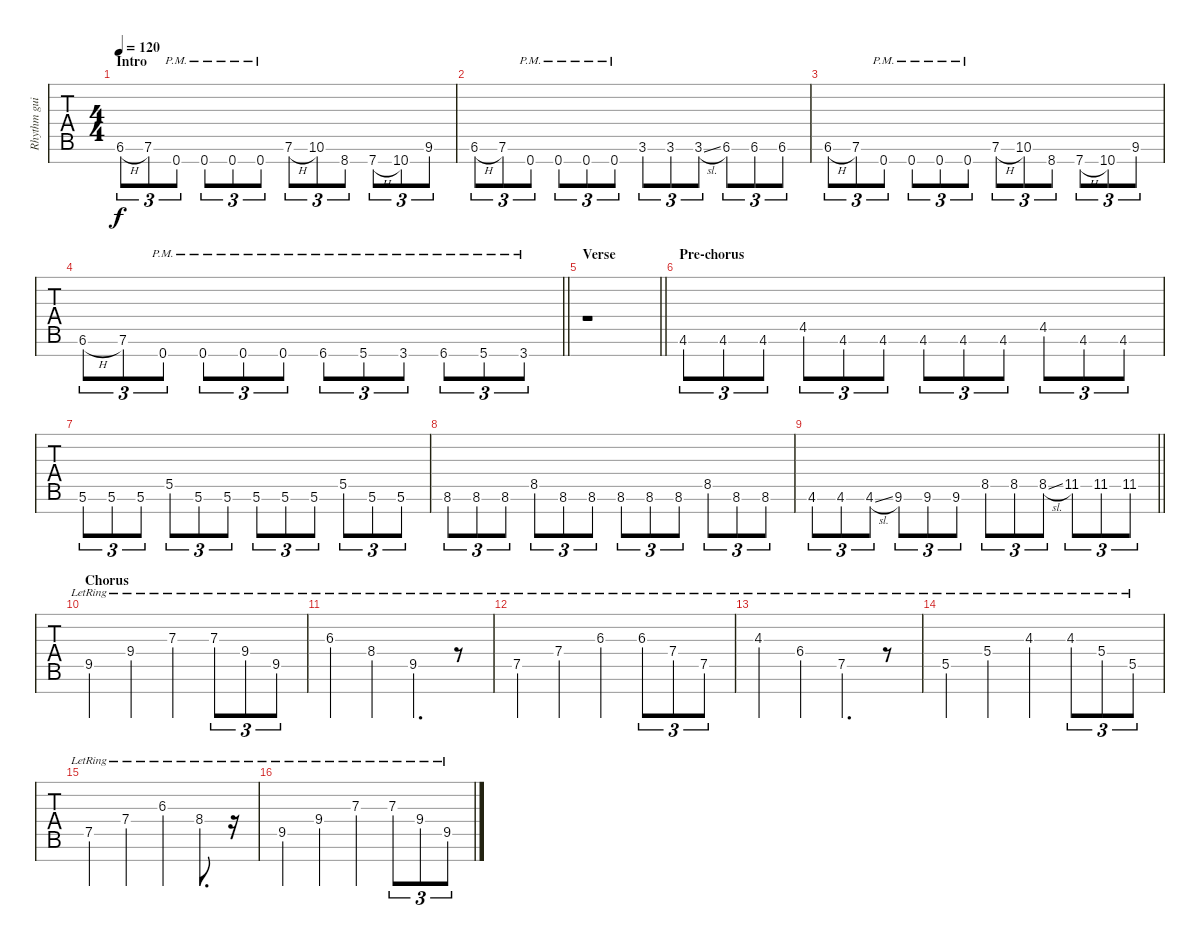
\track ("Rhythm guitar" "Rhythm gui") {instrument distortionguitar}
\staff {tabs}
\tuning (E4 B3 G3 D3 A2 E2 B1) {hide}
\ts (4 4)
\section ("" "Intro")
\tempo 120
\clef g2
\ks c
6.6{h}.8{tu (3 2) dy f} 7.6.8{tu (3 2) beam merge} 0.7{pm}.8{tu (3 2)} 0.7{pm}.8{tu (3 2)} 0.7{pm}.8{tu (3 2)} 0.7{pm}.8{tu (3 2)} 7.6{h}.8{tu (3 2)} 10.6.8{tu (3 2)} 8.7.8{tu (3 2)} 7.7{h}.8{tu (3 2)} 10.7.8{tu (3 2)} 9.6.8{tu (3 2)} |
6.6{h}.8{tu (3 2)} 7.6.8{tu (3 2)} 0.7{pm}.8{tu (3 2)} 0.7{pm}.8{tu (3 2)} 0.7{pm}.8{tu (3 2)} 0.7{pm}.8{tu (3 2)} 3.6.8{tu (3 2)} 3.6.8{tu (3 2)} 3.6{sl}.8{tu (3 2)} 6.6.8{tu (3 2)} 6.6.8{tu (3 2)} 6.6.8{tu (3 2)} |
6.6{h}.8{tu (3 2)} 7.6.8{tu (3 2)} 0.7{pm}.8{tu (3 2)} 0.7{pm}.8{tu (3 2)} 0.7{pm}.8{tu (3 2)} 0.7{pm}.8{tu (3 2)} 7.6{h}.8{tu (3 2)} 10.6.8{tu (3 2)} 8.7.8{tu (3 2)} 7.7{h}.8{tu (3 2)} 10.7.8{tu (3 2)} 9.6.8{tu (3 2)} |
\barLineRight lightlight
6.6{h}.8{tu (3 2)} 7.6.8{tu (3 2)} 0.7{pm}.8{tu (3 2)} 0.7{pm}.8{tu (3 2)} 0.7{pm}.8{tu (3 2)} 0.7{pm}.8{tu (3 2)} 6.7{pm}.8{tu (3 2)} 5.7{pm}.8{tu (3 2)} 3.7{pm}.8{tu (3 2)} 6.7{pm}.8{tu (3 2)} 5.7{pm}.8{tu (3 2)} 3.7{pm}.8{tu (3 2)} |
\section ("" "Verse")
\barLineRight lightlight
r.1 |
\section ("" "Pre-chorus")
4.6.8{tu (3 2)} 4.6.8{tu (3 2)} 4.6.8{tu (3 2)} 4.5.8{tu (3 2)} 4.6.8{tu (3 2)} 4.6.8{tu (3 2)} 4.6.8{tu (3 2)} 4.6.8{tu (3 2)} 4.6.8{tu (3 2)} 4.5.8{tu (3 2)} 4.6.8{tu (3 2)} 4.6.8{tu (3 2)} |
5.6.8{tu (3 2)} 5.6.8{tu (3 2)} 5.6.8{tu (3 2)} 5.5.8{tu (3 2)} 5.6.8{tu (3 2)} 5.6.8{tu (3 2)} 5.6.8{tu (3 2)} 5.6.8{tu (3 2)} 5.6.8{tu (3 2)} 5.5.8{tu (3 2)} 5.6.8{tu (3 2)} 5.6.8{tu (3 2)} |
8.6.8{tu (3 2)} 8.6.8{tu (3 2)} 8.6.8{tu (3 2)} 8.5.8{tu (3 2)} 8.6.8{tu (3 2)} 8.6.8{tu (3 2)} 8.6.8{tu (3 2)} 8.6.8{tu (3 2)} 8.6.8{tu (3 2)} 8.5.8{tu (3 2)} 8.6.8{tu (3 2)} 8.6.8{tu (3 2)} |
\barLineRight lightlight
4.6.8{tu (3 2)} 4.6.8{tu (3 2)} 4.6{sl}.8{tu (3 2)} 9.6.8{tu (3 2)} 9.6.8{tu (3 2)} 9.6.8{tu (3 2)} 8.5.8{tu (3 2)} 8.5.8{tu (3 2)} 8.5{sl}.8{tu (3 2)} 11.5.8{tu (3 2)} 11.5.8{tu (3 2)} 11.5.8{tu (3 2)} |
\section ("" "Chorus")
9.5{lr}.4 9.4{lr}.4 7.3{lr}.4 7.3{lr}.8{tu (3 2)} 9.4{lr}.8{tu (3 2)} 9.5{lr}.8{tu (3 2)} |
6.3{lr}.4 8.4{lr}.4 9.5{lr}.4{d} r.8 |
7.5{lr}.4 7.4{lr}.4 6.3{lr}.4 6.3{lr}.8{tu (3 2)} 7.4{lr}.8{tu (3 2)} 7.5{lr}.8{tu (3 2)} |
4.3{lr}.4 6.4{lr}.4 7.5{lr}.4{d} r.8 |
5.5{lr}.4 5.4{lr}.4 4.3{lr}.4 4.3{lr}.8{tu (3 2)} 5.4{lr}.8{tu (3 2)} 5.5{lr}.8{tu (3 2)} |
7.5{lr}.4 7.4{lr}.4 6.3{lr}.4 8.4{lr}.8{d} r.16 |
9.5{lr}.4 9.4{lr}.4 7.3{lr}.4 7.3{lr}.8{tu (3 2)} 9.4{lr}.8{tu (3 2)} 9.5{lr}.8{tu (3 2)}
